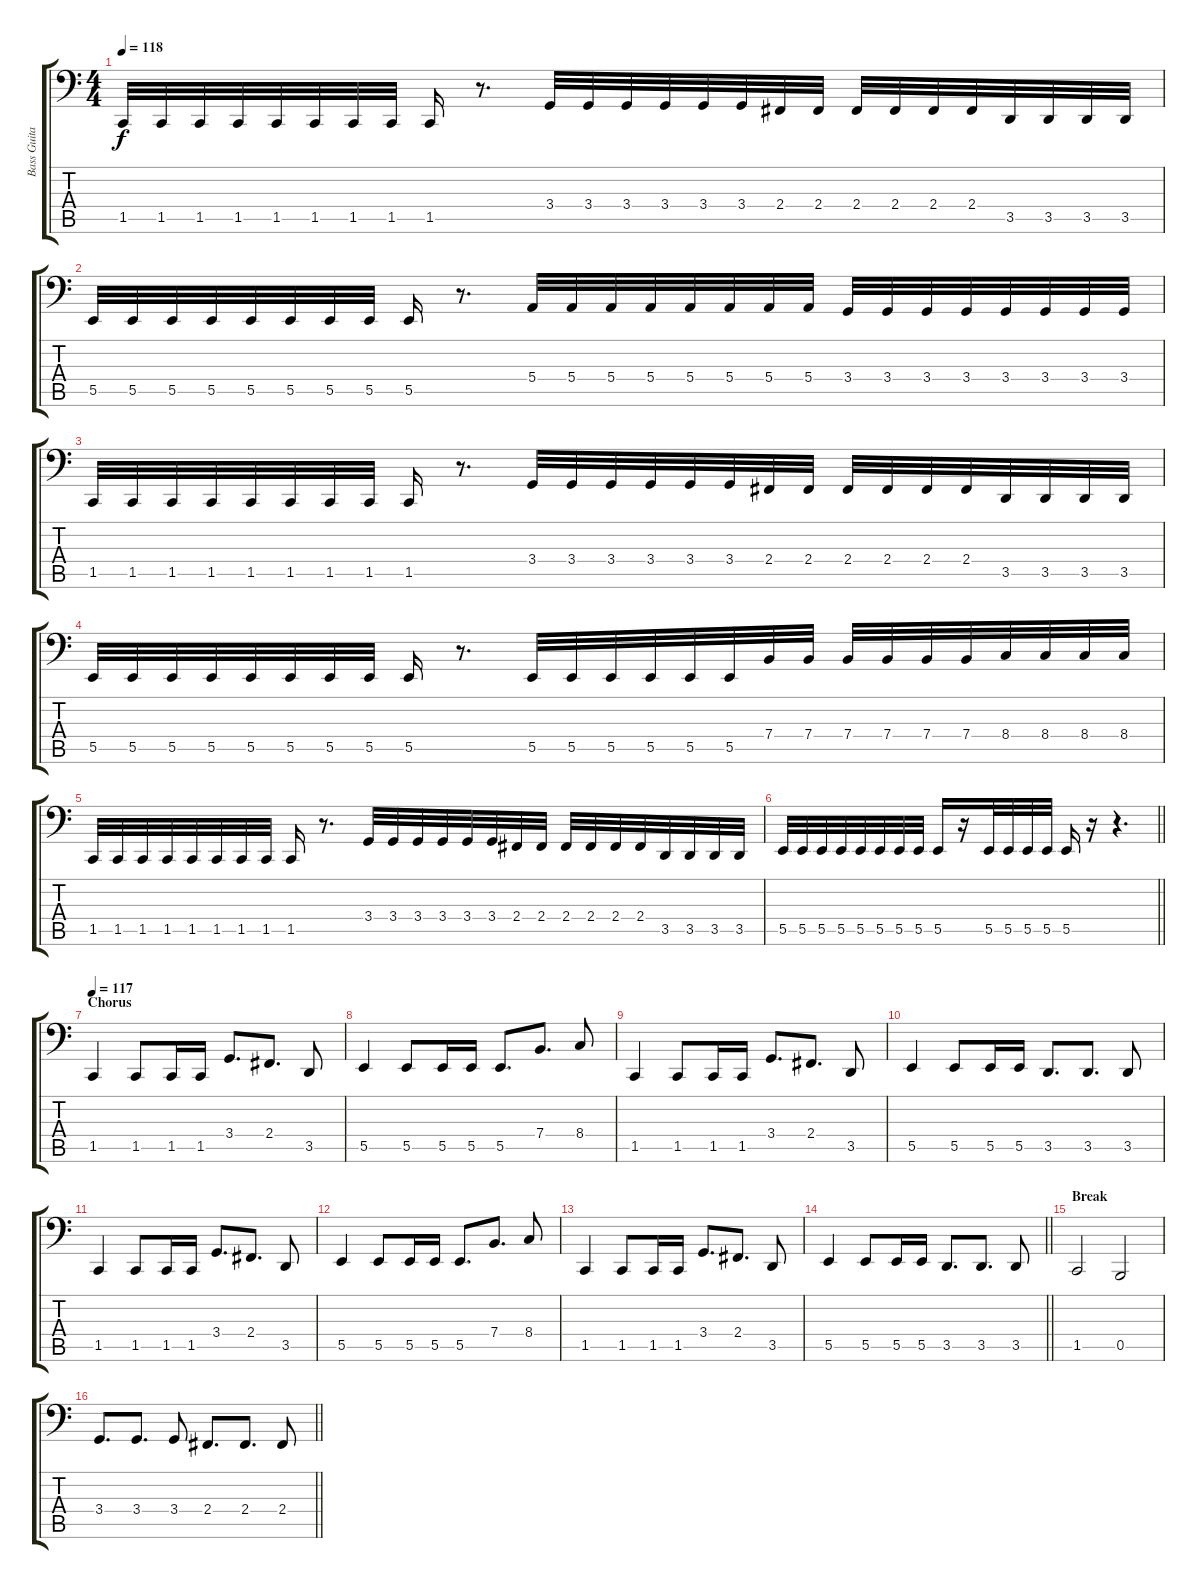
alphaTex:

\track ("Bass Guitar" "Bass Guita") {instrument electricbassfinger}
\staff {score tabs}
\tuning (G2 D2 A1 E1 B0 Gb0) {hide}
\ts (4 4)
\tempo 118
\clef f4
\ks c
1.5.32{dy f} 1.5.32 1.5.32 1.5.32 1.5.32 1.5.32 1.5.32 1.5.32 1.5.16 r.8{d} 3.4.32 3.4.32 3.4.32 3.4.32 3.4.32 3.4.32 2.4.32 2.4.32 2.4.32 2.4.32 2.4.32 2.4.32 3.5.32 3.5.32 3.5.32 3.5.32 |
5.5.32 5.5.32 5.5.32 5.5.32 5.5.32 5.5.32 5.5.32 5.5.32 5.5.16 r.8{d} 5.4.32 5.4.32 5.4.32 5.4.32 5.4.32 5.4.32 5.4.32 5.4.32 3.4.32 3.4.32 3.4.32 3.4.32 3.4.32 3.4.32 3.4.32 3.4.32 |
1.5.32 1.5.32 1.5.32 1.5.32 1.5.32 1.5.32 1.5.32 1.5.32 1.5.16 r.8{d} 3.4.32 3.4.32 3.4.32 3.4.32 3.4.32 3.4.32 2.4.32 2.4.32 2.4.32 2.4.32 2.4.32 2.4.32 3.5.32 3.5.32 3.5.32 3.5.32 |
5.5.32 5.5.32 5.5.32 5.5.32 5.5.32 5.5.32 5.5.32 5.5.32 5.5.16 r.8{d} 5.5.32 5.5.32 5.5.32 5.5.32 5.5.32 5.5.32 7.4.32 7.4.32 7.4.32 7.4.32 7.4.32 7.4.32 8.4.32 8.4.32 8.4.32 8.4.32 |
1.5.32 1.5.32 1.5.32 1.5.32 1.5.32 1.5.32 1.5.32 1.5.32 1.5.16 r.8{d} 3.4.32 3.4.32 3.4.32 3.4.32 3.4.32 3.4.32 2.4.32 2.4.32 2.4.32 2.4.32 2.4.32 2.4.32 3.5.32 3.5.32 3.5.32 3.5.32 |
\barLineRight lightlight
5.5.32 5.5.32 5.5.32 5.5.32 5.5.32 5.5.32 5.5.32 5.5.32 5.5.16 r.16 5.5.32 5.5.32 5.5.32 5.5.32 5.5.16 r.16 r.4{d} |
\section ("" "Chorus")
\tempo 117
1.5.4 1.5.8 1.5.16 1.5.16 3.4.8{d} 2.4.8{d} 3.5.8 |
5.5.4 5.5.8 5.5.16 5.5.16 5.5.8{d} 7.4.8{d} 8.4.8 |
1.5.4 1.5.8 1.5.16 1.5.16 3.4.8{d} 2.4.8{d} 3.5.8 |
5.5.4 5.5.8 5.5.16 5.5.16 3.5.8{d} 3.5.8{d} 3.5.8 |
1.5.4 1.5.8 1.5.16 1.5.16 3.4.8{d} 2.4.8{d} 3.5.8 |
5.5.4 5.5.8 5.5.16 5.5.16 5.5.8{d} 7.4.8{d} 8.4.8 |
1.5.4 1.5.8 1.5.16 1.5.16 3.4.8{d} 2.4.8{d} 3.5.8 |
\barLineRight lightlight
5.5.4 5.5.8 5.5.16 5.5.16 3.5.8{d} 3.5.8{d} 3.5.8 |
\section ("" "Break")
1.5.2 0.5.2 |
\barLineRight lightlight
3.4.8{d} 3.4.8{d} 3.4.8 2.4.8{d} 2.4.8{d} 2.4.8
